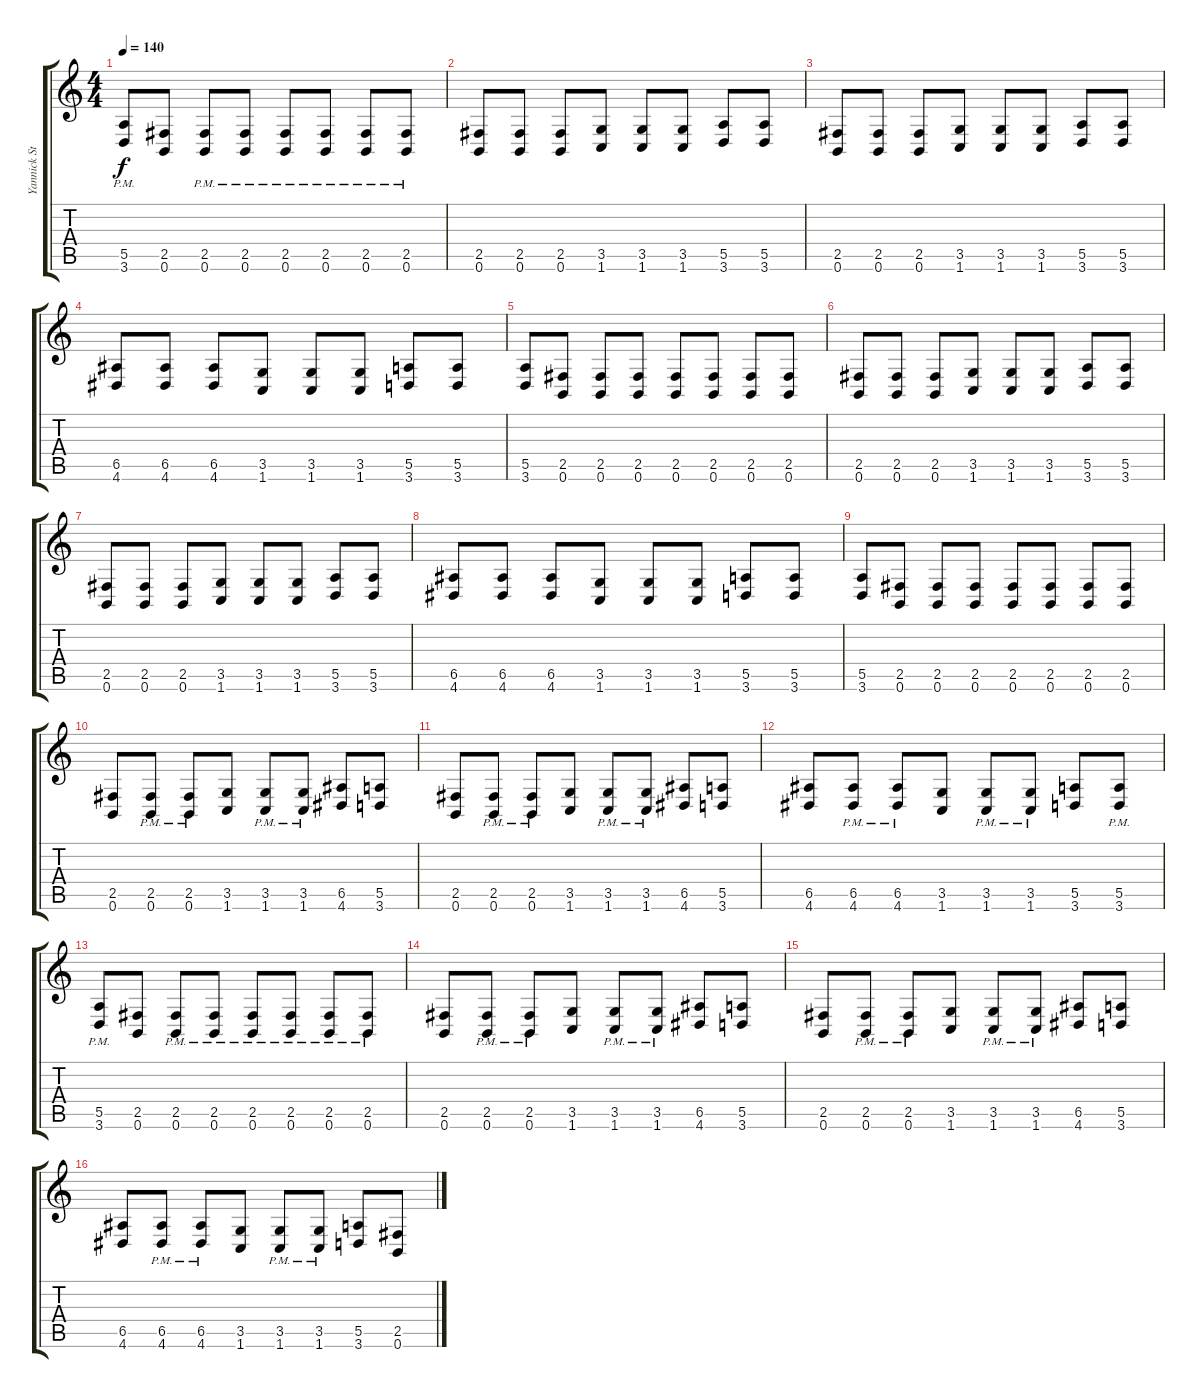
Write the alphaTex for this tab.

\track ("Yannick St-Amand" "Yannick St") {instrument distortionguitar}
\staff {score tabs}
\tuning (B3 Gb3 D3 A2 E2 B1) {hide}
\ts (4 4)
\tempo 140
\clef g2
\ks c
(5.5{pm} 3.6{pm}).8{dy f} (2.5 0.6).8 (2.5{pm} 0.6{pm}).8 (2.5{pm} 0.6{pm}).8 (2.5{pm} 0.6{pm}).8 (2.5{pm} 0.6{pm}).8 (2.5{pm} 0.6{pm}).8 (2.5{pm} 0.6{pm}).8 |
(2.5 0.6).8 (2.5 0.6).8 (2.5 0.6).8 (3.5 1.6).8 (3.5 1.6).8 (3.5 1.6).8 (5.5 3.6).8 (5.5 3.6).8 |
(2.5 0.6).8 (2.5 0.6).8 (2.5 0.6).8 (3.5 1.6).8 (3.5 1.6).8 (3.5 1.6).8 (5.5 3.6).8 (5.5 3.6).8 |
(6.5 4.6).8 (6.5 4.6).8 (6.5 4.6).8 (3.5 1.6).8 (3.5 1.6).8 (3.5 1.6).8 (5.5 3.6).8 (5.5 3.6).8 |
(5.5 3.6).8 (2.5 0.6).8 (2.5 0.6).8 (2.5 0.6).8 (2.5 0.6).8 (2.5 0.6).8 (2.5 0.6).8 (2.5 0.6).8 |
(2.5 0.6).8 (2.5 0.6).8 (2.5 0.6).8 (3.5 1.6).8 (3.5 1.6).8 (3.5 1.6).8 (5.5 3.6).8 (5.5 3.6).8 |
(2.5 0.6).8 (2.5 0.6).8 (2.5 0.6).8 (3.5 1.6).8 (3.5 1.6).8 (3.5 1.6).8 (5.5 3.6).8 (5.5 3.6).8 |
(6.5 4.6).8 (6.5 4.6).8 (6.5 4.6).8 (3.5 1.6).8 (3.5 1.6).8 (3.5 1.6).8 (5.5 3.6).8 (5.5 3.6).8 |
(5.5 3.6).8 (2.5 0.6).8 (2.5 0.6).8 (2.5 0.6).8 (2.5 0.6).8 (2.5 0.6).8 (2.5 0.6).8 (2.5 0.6).8 |
(2.5 0.6).8 (2.5{pm} 0.6{pm}).8 (2.5{pm} 0.6{pm}).8 (3.5 1.6).8 (3.5{pm} 1.6{pm}).8 (3.5{pm} 1.6{pm}).8 (6.5 4.6).8 (5.5 3.6).8 |
(2.5 0.6).8 (2.5{pm} 0.6{pm}).8 (2.5{pm} 0.6{pm}).8 (3.5 1.6).8 (3.5{pm} 1.6{pm}).8 (3.5{pm} 1.6{pm}).8 (6.5 4.6).8 (5.5 3.6).8 |
(6.5 4.6).8 (6.5{pm} 4.6{pm}).8 (6.5{pm} 4.6{pm}).8 (3.5 1.6).8 (3.5{pm} 1.6{pm}).8 (3.5{pm} 1.6{pm}).8 (5.5 3.6).8 (5.5{pm} 3.6{pm}).8 |
(5.5{pm} 3.6{pm}).8 (2.5 0.6).8 (2.5{pm} 0.6{pm}).8 (2.5{pm} 0.6{pm}).8 (2.5{pm} 0.6{pm}).8 (2.5{pm} 0.6{pm}).8 (2.5{pm} 0.6{pm}).8 (2.5{pm} 0.6{pm}).8 |
(2.5 0.6).8 (2.5{pm} 0.6{pm}).8 (2.5{pm} 0.6{pm}).8 (3.5 1.6).8 (3.5{pm} 1.6{pm}).8 (3.5{pm} 1.6{pm}).8 (6.5 4.6).8 (5.5 3.6).8 |
(2.5 0.6).8 (2.5{pm} 0.6{pm}).8 (2.5{pm} 0.6{pm}).8 (3.5 1.6).8 (3.5{pm} 1.6{pm}).8 (3.5{pm} 1.6{pm}).8 (6.5 4.6).8 (5.5 3.6).8 |
(6.5 4.6).8 (6.5{pm} 4.6{pm}).8 (6.5{pm} 4.6{pm}).8 (3.5 1.6).8 (3.5{pm} 1.6{pm}).8 (3.5{pm} 1.6{pm}).8 (5.5 3.6).8 (2.5 0.6).8
